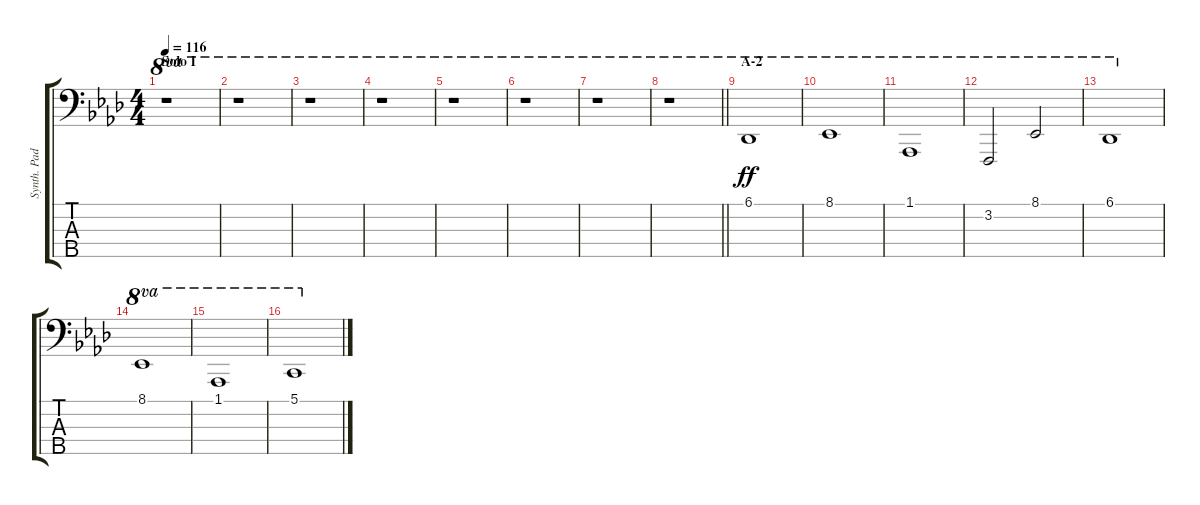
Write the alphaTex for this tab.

\track ("Synth. Pad II" "Synth. Pad") {instrument pad2warm}
\staff {score tabs}
\tuning (G2 D2 A1 E1 B0) {hide}
\ts (4 4)
\section ("" "Solo I")
\tempo 116
\clef f4
\ks ab
r.1{ot 8va dy ff} |
r.1{ot 8va} |
r.1{ot 8va} |
r.1{ot 8va} |
r.1{ot 8va} |
r.1{ot 8va} |
r.1{ot 8va} |
\barLineRight lightlight
r.1{ot 8va} |
\section ("" "A-2")
6.1.1{ot 8va} |
8.1.1{ot 8va} |
1.1.1{ot 8va} |
3.2.2{ot 8va} 8.1.2{ot 8va} |
6.1.1{ot 8va} |
8.1.1{ot 8va} |
1.1.1{ot 8va} |
5.1.1{ot 8va}
